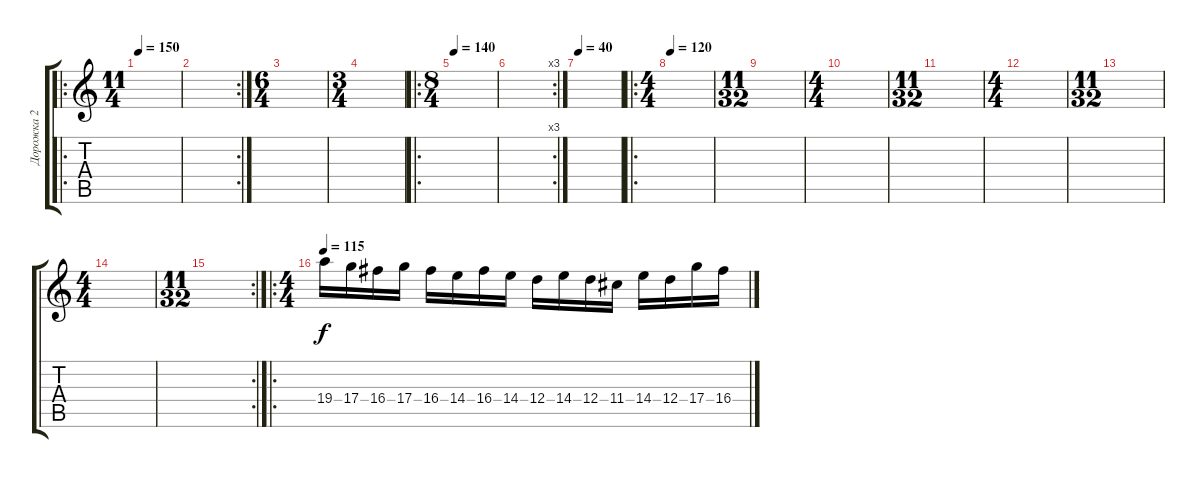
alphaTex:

\track ("Дорожка 2" "Дорожка 2") {instrument overdrivenguitar}
\staff {score tabs}
\tuning (E4 B3 G3 D3 A2 E2) {hide}
\ro
\ts (11 4)
\tempo 150
\clef g2
\ks c
|
\rc 2
|
\ts (6 4)
|
\ts (3 4)
|
\ro
\ts (8 4)
\tempo 140
|
\rc 3
|
\tempo 40
|
\ro
\ts (4 4)
\tempo 120
|
\ts (11 32)
|
\ts (4 4)
|
\ts (11 32)
|
\ts (4 4)
|
\ts (11 32)
|
\ts (4 4)
|
\rc 2
\ts (11 32)
|
\ro
\ts (4 4)
\tempo 115
19.4.16{dy f} 17.4.16 16.4.16 17.4.16 16.4.16 14.4.16 16.4.16 14.4.16 12.4.16 14.4.16 12.4.16 11.4.16 14.4.16 12.4.16 17.4.16 16.4.16
